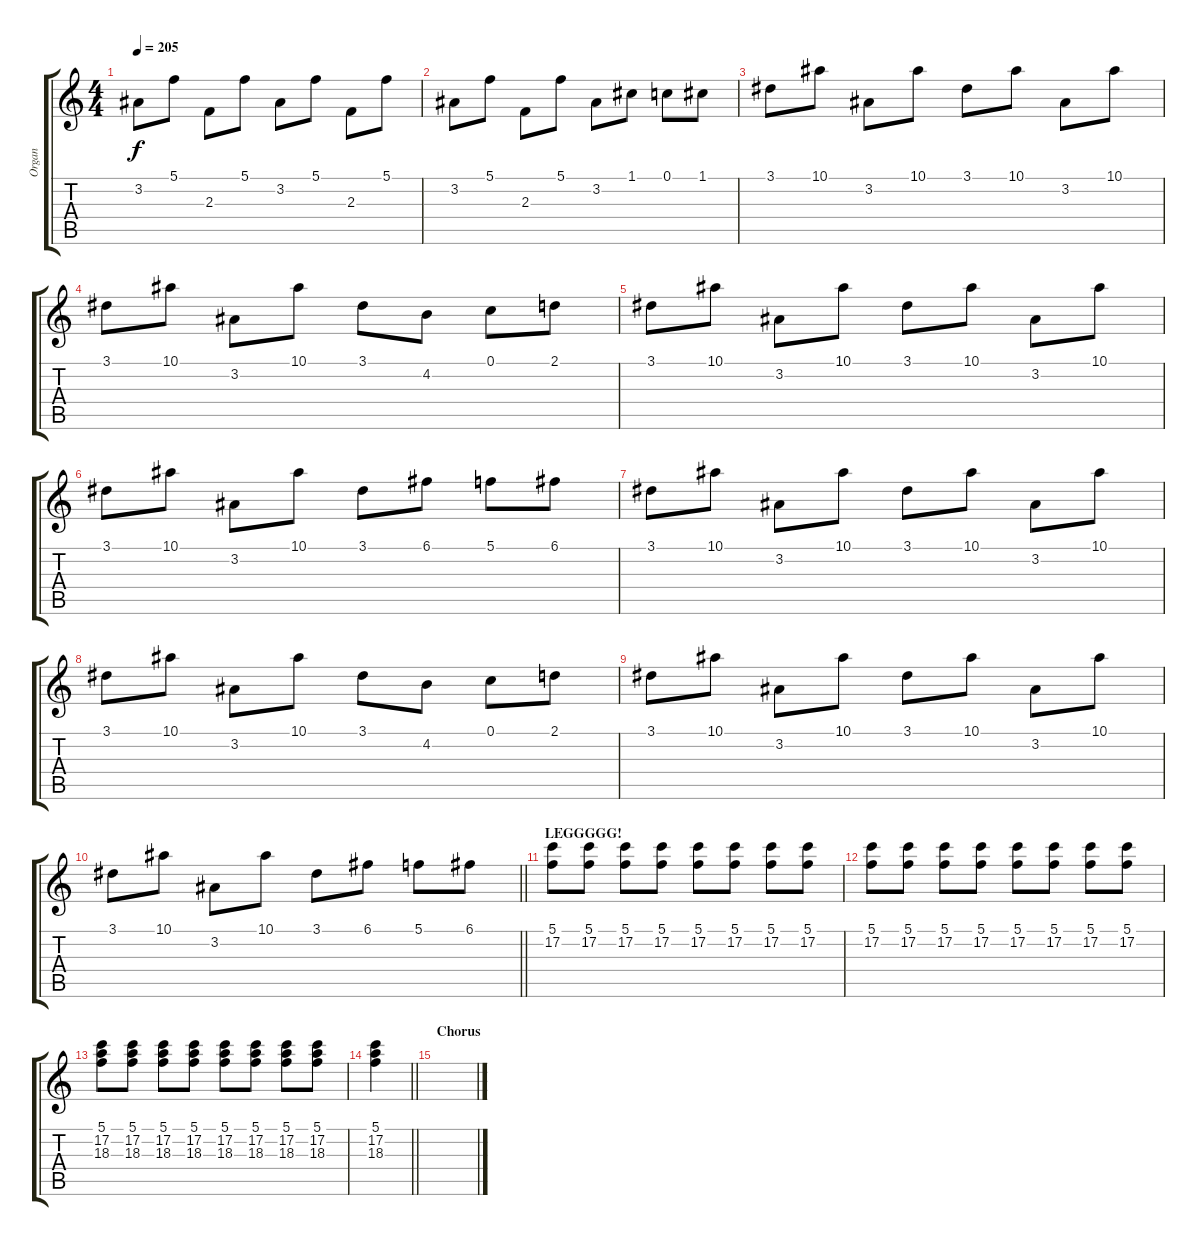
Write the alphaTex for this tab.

\track ("Organ" "Organ") {instrument rockorgan}
\staff {score tabs}
\tuning (C5 G4 Eb4 Bb3 F3 C3) {hide}
\ts (4 4)
\tempo 205
\clef g2
\ks c
3.2.8{dy f} 5.1.8 2.3.8 5.1.8 3.2.8 5.1.8 2.3.8 5.1.8 |
3.2.8 5.1.8 2.3.8 5.1.8 3.2.8 1.1.8 0.1.8 1.1.8 |
3.1.8 10.1.8 3.2.8 10.1.8 3.1.8 10.1.8 3.2.8 10.1.8 |
3.1.8 10.1.8 3.2.8 10.1.8 3.1.8 4.2.8 0.1.8 2.1.8 |
3.1.8 10.1.8 3.2.8 10.1.8 3.1.8 10.1.8 3.2.8 10.1.8 |
3.1.8 10.1.8 3.2.8 10.1.8 3.1.8 6.1.8 5.1.8 6.1.8 |
3.1.8 10.1.8 3.2.8 10.1.8 3.1.8 10.1.8 3.2.8 10.1.8 |
3.1.8 10.1.8 3.2.8 10.1.8 3.1.8 4.2.8 0.1.8 2.1.8 |
3.1.8 10.1.8 3.2.8 10.1.8 3.1.8 10.1.8 3.2.8 10.1.8 |
\barLineRight lightlight
3.1.8 10.1.8 3.2.8 10.1.8 3.1.8 6.1.8 5.1.8 6.1.8 |
\section ("" "LEGGGGG!")
(5.1 17.2).8 (5.1 17.2).8 (5.1 17.2).8 (5.1 17.2).8 (5.1 17.2).8 (5.1 17.2).8 (5.1 17.2).8 (5.1 17.2).8 |
(5.1 17.2).8 (5.1 17.2).8 (5.1 17.2).8 (5.1 17.2).8 (5.1 17.2).8 (5.1 17.2).8 (5.1 17.2).8 (5.1 17.2).8 |
(5.1 17.2 18.3).8 (5.1 17.2 18.3).8 (5.1 17.2 18.3).8 (5.1 17.2 18.3).8 (5.1 17.2 18.3).8 (5.1 17.2 18.3).8 (5.1 17.2 18.3).8 (5.1 17.2 18.3).8 |
\barLineRight lightlight
(5.1 17.2 18.3).4 |
\section ("" "Chorus")
